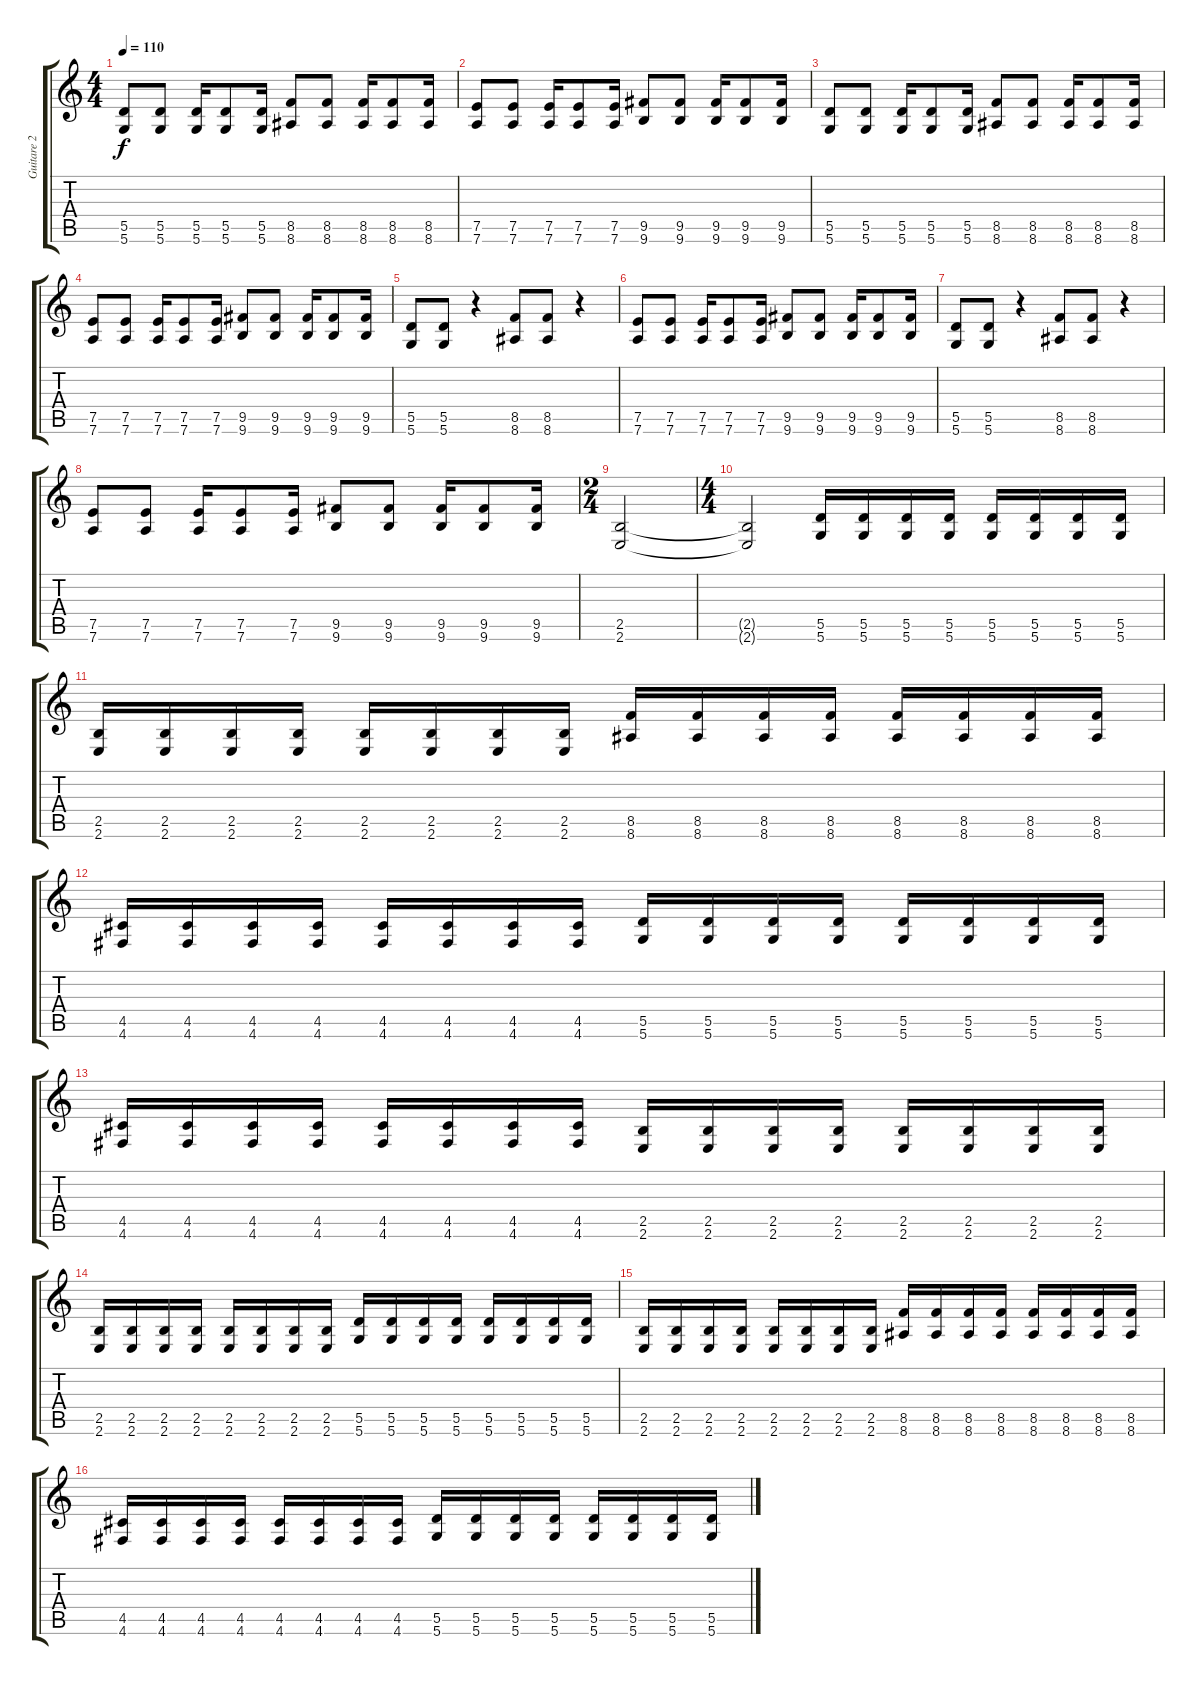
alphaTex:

\track ("Guitare 2" "Guitare 2") {instrument distortionguitar}
\staff {score tabs}
\tuning (E4 B3 G3 D3 A2 D2) {hide}
\ts (4 4)
\tempo 110
\clef g2
\ks c
(5.5 5.6).8{dy f} (5.5 5.6).8 (5.5 5.6).16 (5.5 5.6).8 (5.5 5.6).16 (8.5 8.6).8 (8.5 8.6).8 (8.5 8.6).16 (8.5 8.6).8 (8.5 8.6).16 |
(7.5 7.6).8 (7.5 7.6).8 (7.5 7.6).16 (7.5 7.6).8 (7.5 7.6).16 (9.5 9.6).8 (9.5 9.6).8 (9.5 9.6).16 (9.5 9.6).8 (9.5 9.6).16 |
(5.5 5.6).8 (5.5 5.6).8 (5.5 5.6).16 (5.5 5.6).8 (5.5 5.6).16 (8.5 8.6).8 (8.5 8.6).8 (8.5 8.6).16 (8.5 8.6).8 (8.5 8.6).16 |
(7.5 7.6).8 (7.5 7.6).8 (7.5 7.6).16 (7.5 7.6).8 (7.5 7.6).16 (9.5 9.6).8 (9.5 9.6).8 (9.5 9.6).16 (9.5 9.6).8 (9.5 9.6).16 |
(5.5 5.6).8 (5.5 5.6).8 r.4 (8.5 8.6).8 (8.5 8.6).8 r.4 |
(7.5 7.6).8 (7.5 7.6).8 (7.5 7.6).16 (7.5 7.6).8 (7.5 7.6).16 (9.5 9.6).8 (9.5 9.6).8 (9.5 9.6).16 (9.5 9.6).8 (9.5 9.6).16 |
(5.5 5.6).8 (5.5 5.6).8 r.4 (8.5 8.6).8 (8.5 8.6).8 r.4 |
(7.5 7.6).8 (7.5 7.6).8 (7.5 7.6).16 (7.5 7.6).8 (7.5 7.6).16 (9.5 9.6).8 (9.5 9.6).8 (9.5 9.6).16 (9.5 9.6).8 (9.5 9.6).16 |
\ts (2 4)
(2.5 2.6).2 |
\ts (4 4)
(2.5{t} 2.6{t}).2 (5.5 5.6).16 (5.5 5.6).16 (5.5 5.6).16 (5.5 5.6).16 (5.5 5.6).16 (5.5 5.6).16 (5.5 5.6).16 (5.5 5.6).16 |
(2.5 2.6).16 (2.5 2.6).16 (2.5 2.6).16 (2.5 2.6).16 (2.5 2.6).16 (2.5 2.6).16 (2.5 2.6).16 (2.5 2.6).16 (8.5 8.6).16 (8.5 8.6).16 (8.5 8.6).16 (8.5 8.6).16 (8.5 8.6).16 (8.5 8.6).16 (8.5 8.6).16 (8.5 8.6).16 |
(4.5 4.6).16 (4.5 4.6).16 (4.5 4.6).16 (4.5 4.6).16 (4.5 4.6).16 (4.5 4.6).16 (4.5 4.6).16 (4.5 4.6).16 (5.5 5.6).16 (5.5 5.6).16 (5.5 5.6).16 (5.5 5.6).16 (5.5 5.6).16 (5.5 5.6).16 (5.5 5.6).16 (5.5 5.6).16 |
(4.5 4.6).16 (4.5 4.6).16 (4.5 4.6).16 (4.5 4.6).16 (4.5 4.6).16 (4.5 4.6).16 (4.5 4.6).16 (4.5 4.6).16 (2.5 2.6).16 (2.5 2.6).16 (2.5 2.6).16 (2.5 2.6).16 (2.5 2.6).16 (2.5 2.6).16 (2.5 2.6).16 (2.5 2.6).16 |
(2.5 2.6).16 (2.5 2.6).16 (2.5 2.6).16 (2.5 2.6).16 (2.5 2.6).16 (2.5 2.6).16 (2.5 2.6).16 (2.5 2.6).16 (5.5 5.6).16 (5.5 5.6).16 (5.5 5.6).16 (5.5 5.6).16 (5.5 5.6).16 (5.5 5.6).16 (5.5 5.6).16 (5.5 5.6).16 |
(2.5 2.6).16 (2.5 2.6).16 (2.5 2.6).16 (2.5 2.6).16 (2.5 2.6).16 (2.5 2.6).16 (2.5 2.6).16 (2.5 2.6).16 (8.5 8.6).16 (8.5 8.6).16 (8.5 8.6).16 (8.5 8.6).16 (8.5 8.6).16 (8.5 8.6).16 (8.5 8.6).16 (8.5 8.6).16 |
(4.5 4.6).16 (4.5 4.6).16 (4.5 4.6).16 (4.5 4.6).16 (4.5 4.6).16 (4.5 4.6).16 (4.5 4.6).16 (4.5 4.6).16 (5.5 5.6).16 (5.5 5.6).16 (5.5 5.6).16 (5.5 5.6).16 (5.5 5.6).16 (5.5 5.6).16 (5.5 5.6).16 (5.5 5.6).16
